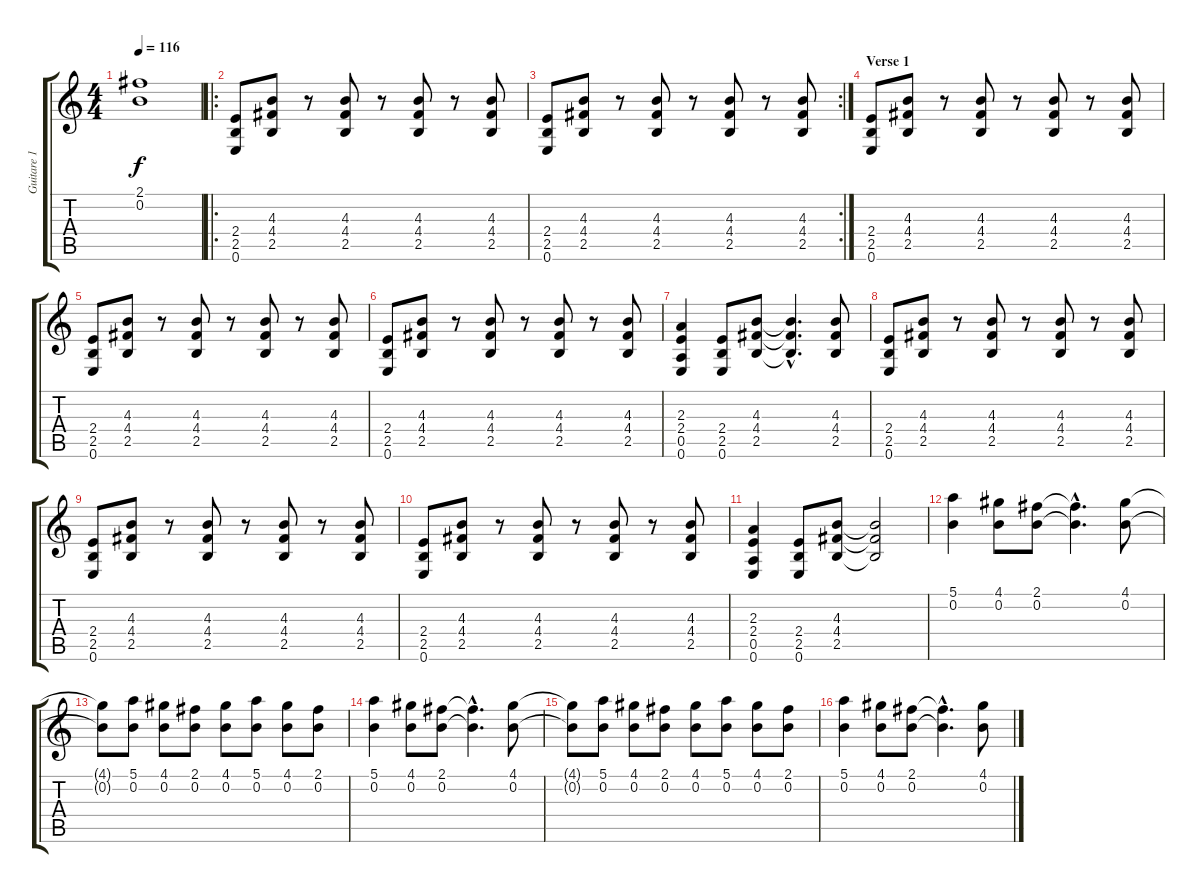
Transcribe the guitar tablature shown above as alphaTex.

\track ("Guitare 1" "Guitare 1") {instrument distortionguitar}
\staff {score tabs}
\tuning (E4 B3 G3 D3 A2 E2) {hide}
\ts (4 4)
\tempo 116
\clef g2
\ks c
(2.1{t} 0.2{t}).1{dy f} |
\ro
(2.4 2.5 0.6).8 (4.3 4.4 2.5).8 r.8 (4.3 4.4 2.5).8 r.8 (4.3 4.4 2.5).8 r.8 (4.3 4.4 2.5).8 |
\rc 2
(2.4 2.5 0.6).8 (4.3 4.4 2.5).8 r.8 (4.3 4.4 2.5).8 r.8 (4.3 4.4 2.5).8 r.8 (4.3 4.4 2.5).8 |
\section ("" "Verse 1")
(2.4 2.5 0.6).8 (4.3 4.4 2.5).8 r.8 (4.3 4.4 2.5).8 r.8 (4.3 4.4 2.5).8 r.8 (4.3 4.4 2.5).8 |
(2.4 2.5 0.6).8 (4.3 4.4 2.5).8 r.8 (4.3 4.4 2.5).8 r.8 (4.3 4.4 2.5).8 r.8 (4.3 4.4 2.5).8 |
(2.4 2.5 0.6).8 (4.3 4.4 2.5).8 r.8 (4.3 4.4 2.5).8 r.8 (4.3 4.4 2.5).8 r.8 (4.3 4.4 2.5).8 |
(2.3 2.4 0.5 0.6).4 (2.4 2.5 0.6).8 (4.3 4.4 2.5).8 (4.3{hac t} 4.4{hac t} 2.5{hac t}).4{d} (4.3 4.4 2.5).8 |
(2.4 2.5 0.6).8 (4.3 4.4 2.5).8 r.8 (4.3 4.4 2.5).8 r.8 (4.3 4.4 2.5).8 r.8 (4.3 4.4 2.5).8 |
(2.4 2.5 0.6).8 (4.3 4.4 2.5).8 r.8 (4.3 4.4 2.5).8 r.8 (4.3 4.4 2.5).8 r.8 (4.3 4.4 2.5).8 |
(2.4 2.5 0.6).8 (4.3 4.4 2.5).8 r.8 (4.3 4.4 2.5).8 r.8 (4.3 4.4 2.5).8 r.8 (4.3 4.4 2.5).8 |
(2.3 2.4 0.5 0.6).4 (2.4 2.5 0.6).8 (4.3 4.4 2.5).8 (4.3{t} 4.4{t} 2.5{t}).2 |
(5.1 0.2).4 (4.1 0.2).8 (2.1 0.2).8 (2.1{hac t} 0.2{hac t}).4{d} (4.1 0.2).8 |
(4.1{t} 0.2{t}).8 (5.1 0.2).8 (4.1 0.2).8 (2.1 0.2).8 (4.1 0.2).8 (5.1 0.2).8 (4.1 0.2).8 (2.1 0.2).8 |
(5.1 0.2).4 (4.1 0.2).8 (2.1 0.2).8 (2.1{hac t} 0.2{hac t}).4{d} (4.1 0.2).8 |
(4.1{t} 0.2{t}).8 (5.1 0.2).8 (4.1 0.2).8 (2.1 0.2).8 (4.1 0.2).8 (5.1 0.2).8 (4.1 0.2).8 (2.1 0.2).8 |
(5.1 0.2).4 (4.1 0.2).8 (2.1 0.2).8 (2.1{hac t} 0.2{hac t}).4{d} (4.1 0.2).8
